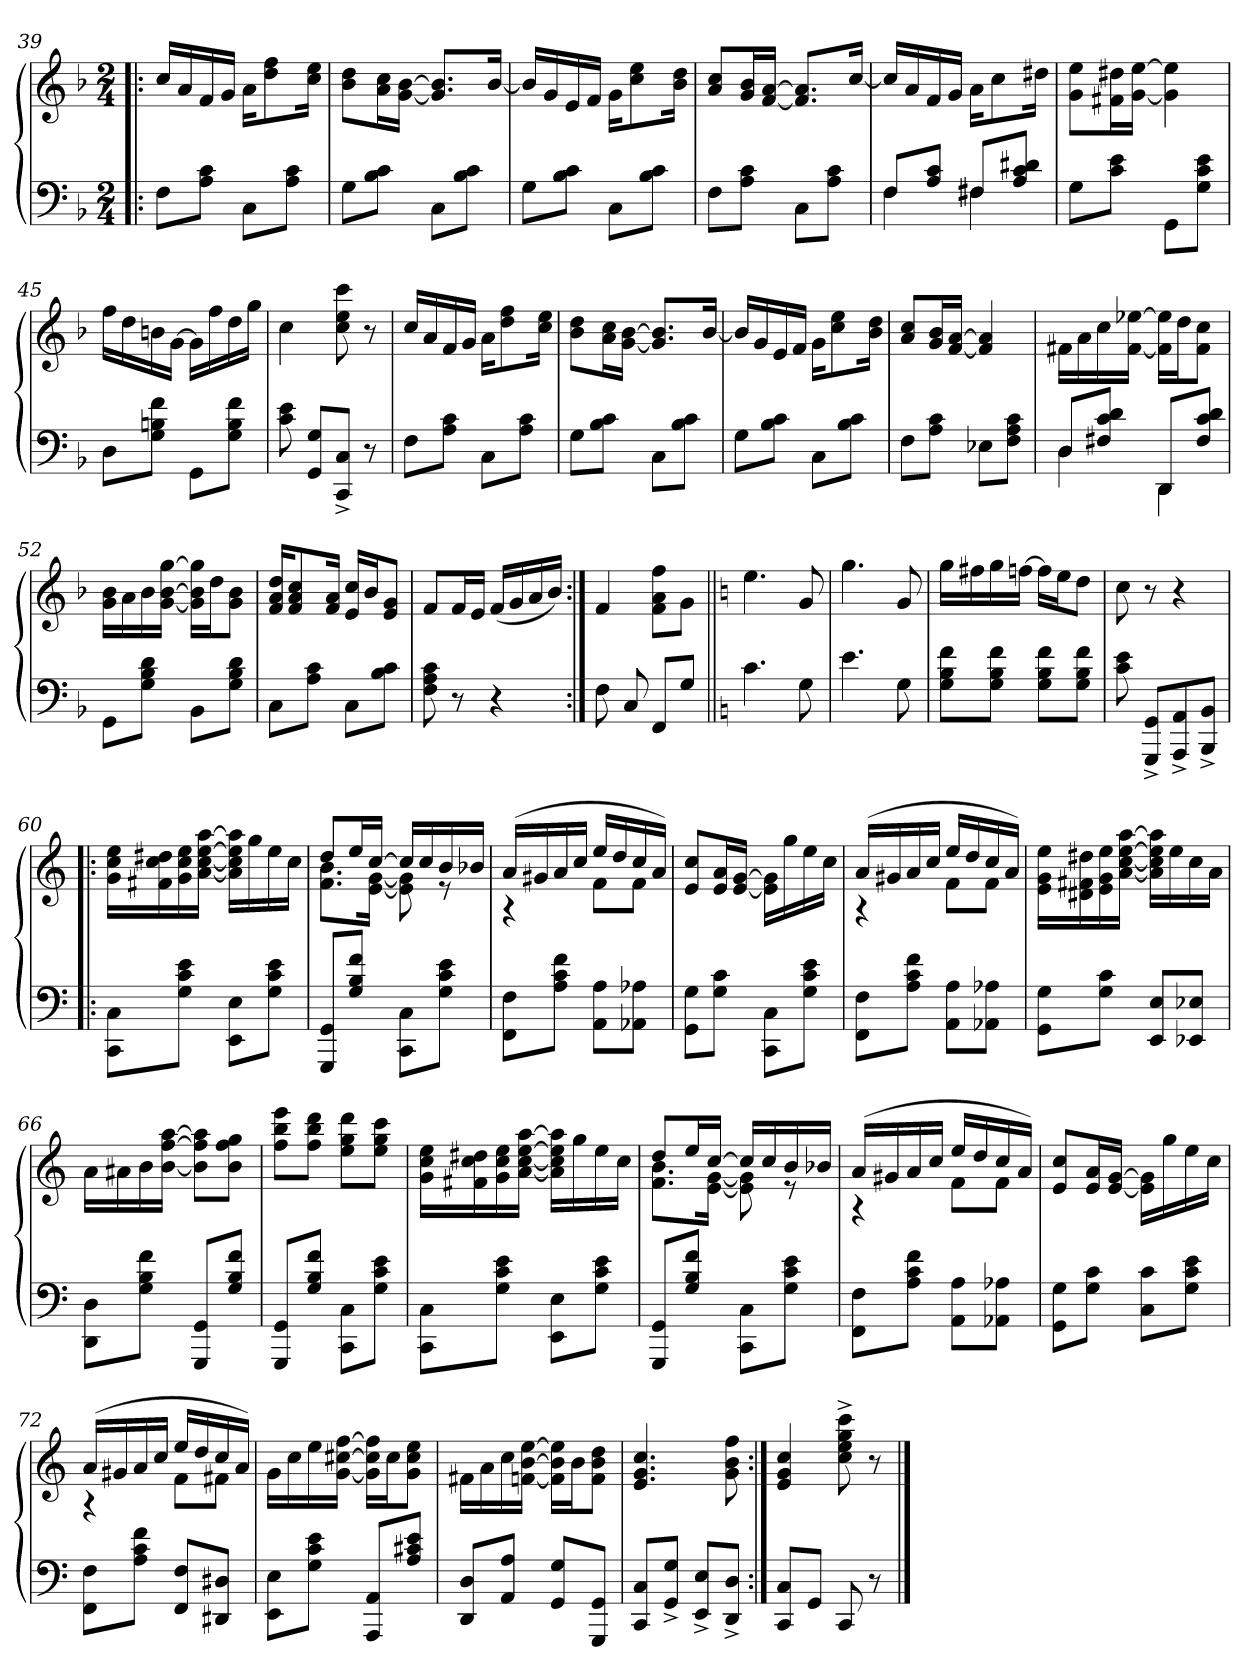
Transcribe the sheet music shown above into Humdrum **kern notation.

**kern	**kern
*part1	*part1
*staff2	*staff1
*clefF4	*clefG2
*k[b-]	*k[b-]
*M2/4	*M2/4
=39!|:	=39!|:
8FL	16ccLL
.	16a
8A 8cJ	16f
.	16gJJ
8CL	16aKL
.	8dd 8ff
8A 8cJ	.
.	16cc 16eeJk
=40	=40
8GL	8b- 8ddL
8B- 8cJ	16a 16ccL
.	[16g [16b-JJ
8CL	8.g] 8.b-]L
8B- 8cJ	.
.	[16b-Jk
=41	=41
8GL	16b-LL]
.	16g
8B- 8cJ	16e
.	16fJJ
8CL	16gKL
.	8cc 8ee
8B- 8cJ	.
.	16b- 16ddJk
=42	=42
8FL	8a 8ccL
8A 8cJ	16g 16b-L
.	[16f [16aJJ
8CL	8.f] 8.a]L
8A 8cJ	.
.	[16ccJk
=43	=43
*^	*
8FL	4F	16ccLL]
.	.	16a
8A 8cJ	.	16f
.	.	16gJJ
8F#XL	4F#X	16aKL
.	.	8cc
8A 8c 8d#XJ	.	.
.	.	16dd#XJk
*v	*v	*
=44	=44
8GL	8g 8eeL
8c 8eJ	16f#X 16dd#XL
.	[16g [16eeJJ
8GGL	4g] 4ee]
8G 8c 8eJ	.
=45	=45
8DL	16ffLL
.	16dd
8G 8Bn 8fJ	16bn
.	[16gJJ
8GGL	16gLL]
.	16ff
8G 8B 8fJ	16dd
.	16ggJJ
=46	=46
8c 8e	4cc
8GG 8GL	.
8CC^ 8C^J	8cc 8ee 8ccc
8r	8r
=47	=47
8FL	16ccLL
.	16a
8A 8cJ	16f
.	16gJJ
8CL	16aKL
.	8dd 8ff
8A 8cJ	.
.	16cc 16eeJk
=48	=48
8GL	8b- 8ddL
8B- 8cJ	16a 16ccL
.	[16g [16b-JJ
8CL	8.g] 8.b-]L
8B- 8cJ	.
.	[16b-Jk
=49	=49
8GL	16b-LL]
.	16g
8B- 8cJ	16e
.	16fJJ
8CL	16gKL
.	8cc 8ee
8B- 8cJ	.
.	16b- 16ddJk
=50	=50
8FL	8a 8ccL
8A 8cJ	16g 16b-L
.	[16f [16aJJ
8E-XL	4f] 4a]
8F 8A 8cJ	.
=51	=51
*^	*
8DL	4D	16f#XLL
.	.	16a
8F#X 8c 8dJ	.	16cc
.	.	[16f# [16ee-XJJ
8DDL	4DD	16f#] 16ee-]LL
.	.	16ddJ
8F# 8c 8dJ	.	8f# 8ccJ
*v	*v	*
=52	=52
8GGL	16g 16b-LL
.	16a
8G 8B- 8dJ	16b-
.	[16g [16b- [16ggJJ
8BB-L	16g] 16b-] 16gg]LL
.	16ddJ
8G 8B- 8dJ	8g 8b-J
=53	=53
8CL	16f 16a 16ddKL
.	8f 8a 8cc
8A 8cJ	.
.	16f 16aJk
8CL	16e 16ccLL
.	16b-J
8B- 8cJ	8e 8gJ
=54	=54
8F 8A 8c	8fL
8r	16fL
.	16eJJ
4r	(16fLL
.	16g
.	16a
.	16b-JJ)
=55:|!	=55:|!
8F	4f
8C	.
8FFL	8f 8a 8ffL
8GJ	8gJ
=56||	=56||
*k[]	*k[]
4.c	4.ee
8G	8g
=57	=57
4.e	4.gg
8G	8g
=58	=58
8G 8B 8fL	16ggLL
.	16ff#X
8G 8B 8fJ	16gg
.	[16ffnJJ
8G 8B 8fL	16ffLL]
.	16eeJ
8G 8B 8fJ	8ddJ
=59	=59
8c 8e	8cc
8GGG^ 8GG^L	8r
8AAA^ 8AA^	4r
8BBB^ 8BB^J	.
=60!|:	=60!|:
8CC 8CL	16g 16cc 16eeLL
.	16f#X 16cc 16dd#X
8G 8c 8eJ	16g 16cc 16ee
.	[16a [16cc [16ee [16aaJJ
8EE 8EL	16a] 16cc] 16ee] 16aa]LL
.	16gg
8G 8c 8eJ	16ee
.	16ccJJ
=61	=61
*	*^
8GGG 8GGL	8ddL	8.f 8.bL
8G 8B 8fJ	16eeL	.
.	[16ccJJ	[16e [16gJk
8CC 8CL	16ccLL]	8e] 8g]
.	16cc	.
8G 8c 8eJ	16b	8r
.	16b-XJJ	.
=62	=62	=62
8FF 8FL	(16aLL	4r
.	16g#X	.
8A 8c 8fJ	16a	.
.	16ccJJ	.
8AA 8AL	16eeLL	8fL
.	16dd	.
8AA-X 8A-XJ	16cc	8fJ
.	16aJJ)	.
*	*v	*v
=63	=63
8GG 8GL	8e 8ccL
8G 8cJ	16e 16aL
.	[16e [16gJJ
8CC 8CL	16e] 16g]LL
.	16gg
8G 8c 8eJ	16ee
.	16ccJJ
=64	=64
*	*^
8FF 8FL	(16aLL	4r
.	16g#X	.
8A 8c 8fJ	16a	.
.	16ccJJ	.
8AA 8AL	16eeLL	8fL
.	16dd	.
8AA-X 8A-XJ	16cc	8fJ
.	16aJJ)	.
*	*v	*v
=65	=65
8GG 8GL	16e 16g 16eeLL
.	16d#X 16f#X 16dd#X
8G 8cJ	16e 16g 16ee
.	[16a [16cc [16ee [16aaJJ
8EE 8EL	16a] 16cc] 16ee] 16aa]LL
.	16ee
8EE-X 8E-XJ	16cc
.	16aJJ
=66	=66
8DD 8DL	16aLL
.	16a#X
8G 8B 8fJ	16b
.	[16b [16ff [16aaJJ
8GGG 8GGL	8b] 8ff] 8aa]L
8G 8B 8fJ	8b 8ff 8ggJ
=67	=67
8GGG 8GGL	8ff 8bb 8eeeL
8G 8B 8fJ	8ff 8bb 8dddJ
8CC 8CL	8ee 8gg 8dddL
8G 8c 8eJ	8ee 8gg 8cccJ
=68	=68
8CC 8CL	16g 16cc 16eeLL
.	16f#X 16cc 16dd#X
8G 8c 8eJ	16g 16cc 16ee
.	[16a [16cc [16ee [16aaJJ
8EE 8EL	16a] 16cc] 16ee] 16aa]LL
.	16gg
8G 8c 8eJ	16ee
.	16ccJJ
=69	=69
*	*^
8GGG 8GGL	8ddL	8.f 8.bL
8G 8B 8fJ	16eeL	.
.	[16ccJJ	[16e [16gJk
8CC 8CL	16ccLL]	8e] 8g]
.	16cc	.
8G 8c 8eJ	16b	8r
.	16b-XJJ	.
=70	=70	=70
8FF 8FL	(16aLL	4r
.	16g#X	.
8A 8c 8fJ	16a	.
.	16ccJJ	.
8AA 8AL	16eeLL	8fL
.	16dd	.
8AA-X 8A-XJ	16cc	8fJ
.	16aJJ)	.
*	*v	*v
=71	=71
8GG 8GL	8e 8ccL
8G 8cJ	16e 16aL
.	[16e [16gJJ
8C 8cL	16e] 16g]LL
.	16gg
8G 8c 8eJ	16ee
.	16ccJJ
=72	=72
*	*^
8FF 8FL	(16aLL	4r
.	16g#X	.
8A 8c 8fJ	16a	.
.	16ccJJ	.
8FF 8FL	16eeLL	8fL
.	16dd	.
8DD#X 8D#XJ	16cc	8f#XJ
.	16aJJ)	.
*	*v	*v
=73	=73
8EE 8EL	16gLL
.	16cc
8G 8c 8eJ	16ee
.	[16g [16cc#X [16ffJJ
8AAA 8AAL	16g] 16cc#] 16ff]LL
.	16cc#J
8A 8c#X 8eJ	8g 8cc# 8eeJ
=74	=74
8DD 8DL	16f#XLL
.	16a
8AA 8AJ	16cc
.	[16fn [16b [16eeJJ
8GG 8GL	16f] 16b] 16ee]LL
.	16bJ
8GGG 8GGJ	8f 8b 8ddJ
=75	=75
8CC 8CL	4.e 4.g 4.cc
8GG^ 8G^J	.
8EE^ 8E^L	.
8DD^ 8D^J	8g 8b 8ff
=76:|!	=76:|!
8CC 8CL	4e 4g 4cc
8GGJ	.
8CC	8cc^ 8ee^ 8gg^ 8ccc^
8r	8r
==	==
*-	*-
